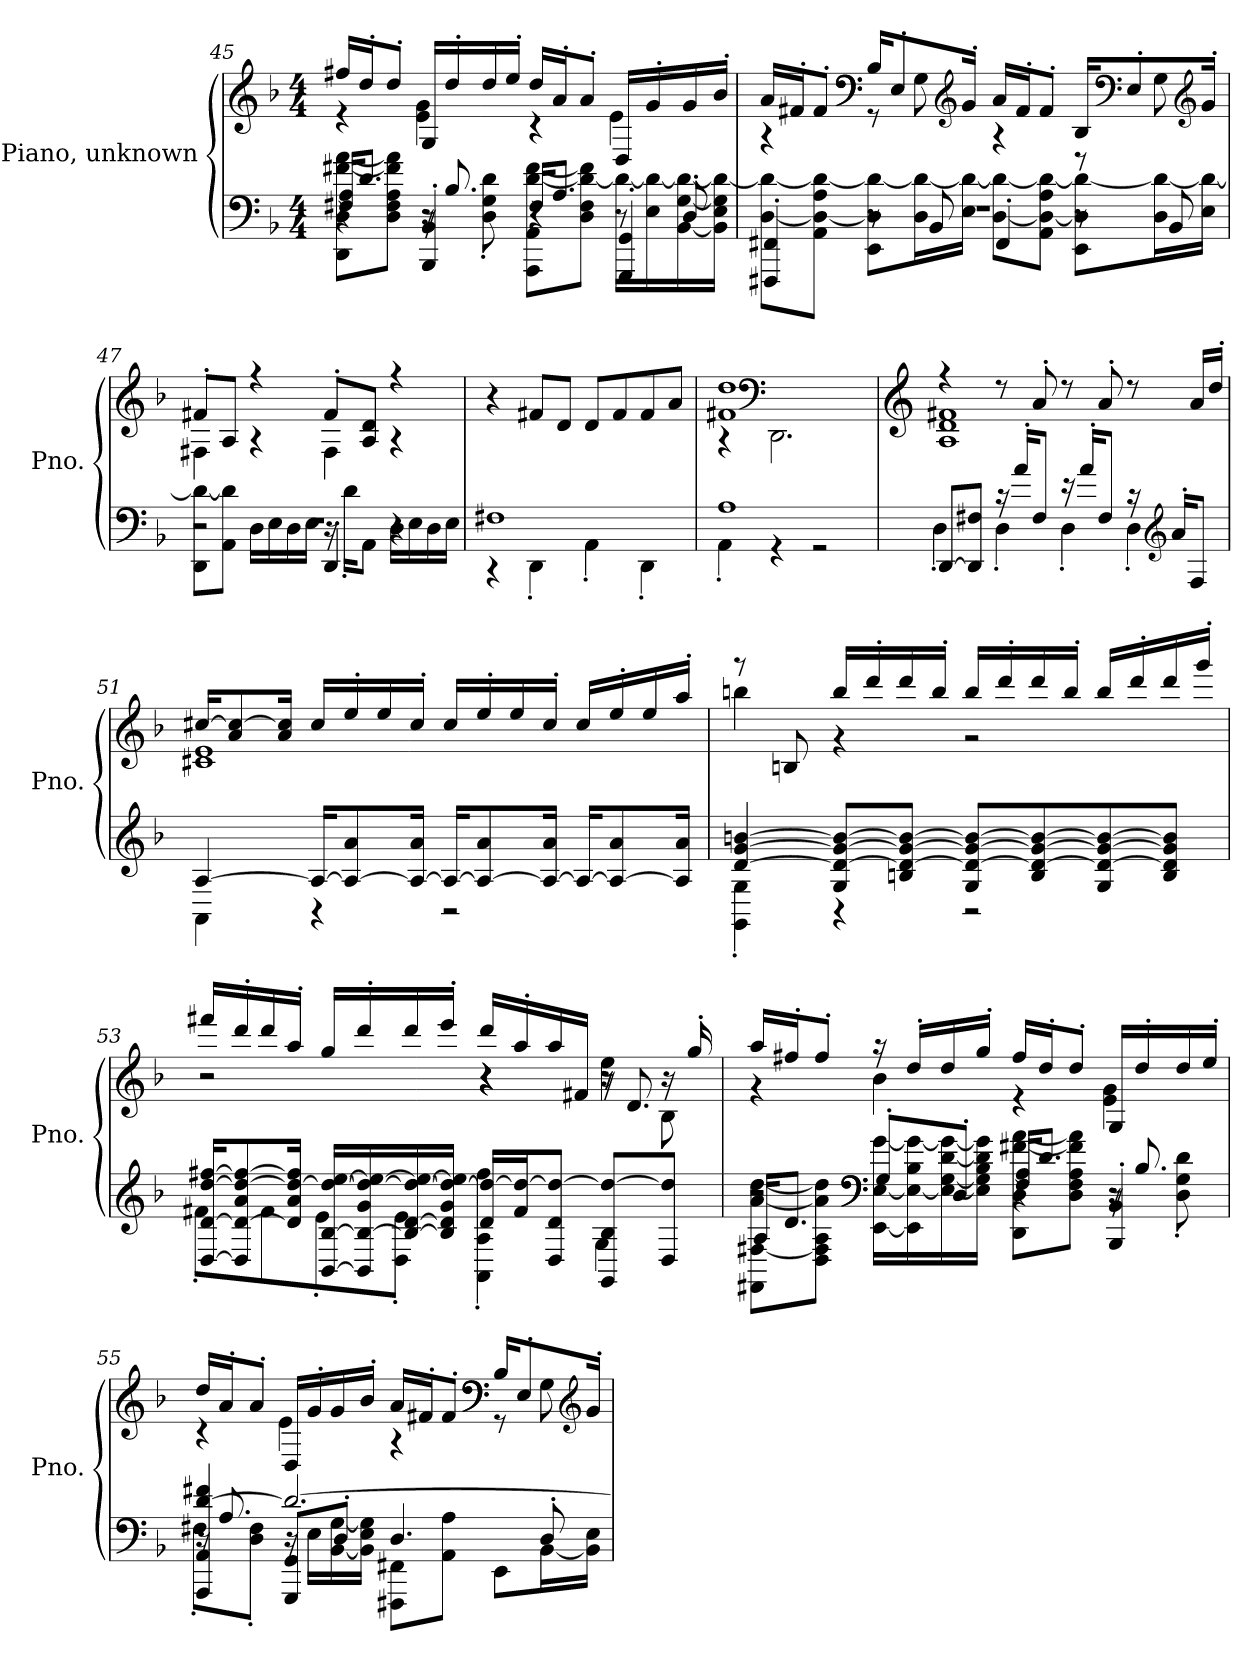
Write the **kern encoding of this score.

**kern	**kern
*part1	*part1
*staff2	*staff1
*I"Piano, unknown	*
*I'Pno.	*
!!LO:PB:g=z
*clefF4	*clefG2
*k[b-]	*k[b-]
*M4/4	*M4/4
=45	=45
*^	*^
*	*^	*	*
4r	8DD\ 8D\ [8f#X\ [8a\L	16F#X/ 16A/KL	16ff#X/LL	4r
.	.	8.d/J	16dd'/J	.
.	8D\ 8F#\ 8A\ 8f#\] 8a\]J	.	8dd'/J	.
16r	8r	4BBB-/' 4BB-/'	16G/LL	4e\ 4g\
8.B-/	.	.	16dd'/	.
.	8D\' 8G\' 8d\'	.	16dd/	.
.	.	.	16ee'/JJ	.
16F#/KL	8AAA\ 8AA\ [8d\ [8f#\L	4r	16dd/LL	4r
8.A/J	.	.	16a'/J	.
.	8D\ 8F#\ 8d\_ 8f#\]J	.	8a'/J	.
8r	16d\LL_	4GGG/' 4GG/'	16D/LL	4e\
.	16E\ 16d\_	.	16g'/	.
8D'/	[16BB-\ [16G\ 16d\_	.	16g/	.
.	16BB-\] 16E\ 16G\] 16d\_JJ	.	16b-'/JJ	.
=46	=46	=46	=46	=46
1r	[8D\ 8d\_L	4FFF#X/' 4FF#X/'	16a/LL	4r
.	.	.	16f#X'/J	.
.	8AA\ 8D\_ 8A\ 8d\_J	.	8f#'/J	.
*	*	*	*clefF4	*
.	8EE\ 8D\] 8d\_L	8r	16B-/KL	8r
.	.	.	8E'/	.
.	16D\ 16d\_L	8BB-/	.	8G\
*	*	*	*clefG2	*
.	16E\ 16d\_JJ	.	16g'/Jk	.
.	[8D\ 8d\_L	4FF#'/	16a/LL	4r
.	.	.	16f#'/J	.
.	8AA\ 8D\_ 8A\ 8d\_J	.	8f#'/J	.
.	8EE\ 8D\] 8d\_L	8r	16B-/KL	8r
*	*	*	*clefF4	*
.	.	.	8E'/	.
.	16D\ 16d\_L	8BB-/	.	8G\
*	*	*	*clefG2	*
.	16E\ 16d\_JJ	.	16g'/Jk	.
!!LO:LB:g=z	!!
=47	=47	=47	=47	=47
1r	8DD\ 8d\_L	2r	8f#X'/L	4F#X\
.	8AA\ 8d\]J	.	8A/J	.
.	16D\LL	.	4r	4r
.	16E\	.	.	.
.	16D\	.	.	.
.	16E\JJ	.	.	.
.	16r	4DD'/	8f#'/L	4F#\
.	16d'\KL	.	.	.
.	8AA\J	.	8A/ 8d/J	.
.	16D\LL	4r	4r	4r
.	16E\	.	.	.
.	16D\	.	.	.
.	16E\JJ	.	.	.
*	*v	*v	*	*
*	*	*v	*v
=48	=48	=48
1F#X	4r	4r
.	4DD'\	8f#X/L
.	.	8d/J
.	4AA'\	8d/L
.	.	8f#/
.	4DD'\	8f#/
.	.	8a/J
=49	=49	=49
*	*	*^
1A	4AA'\	1f#X 1dd	4r
*	*	*clefF4	*
.	4r	.	2.DD\
.	2r	.	.
!!LO:LB:g=z	!!
=50	=50	=50	=50
*	*	*clefG2	*
[8DD/L	4D'\	4r	1A 1d 1f#X
8DD/] 8F#X/J	.	.	.
16r	4D'\	8r	.
16a'/KL	.	.	.
8F#/J	.	8a'/	.
16r	4D'\	8r	.
16a'/KL	.	.	.
8F#/J	.	8a'/	.
16r	4D'\	8r	.
*clefG2	*	*	*
16a'/KL	.	.	.
8F#/J	.	16a/LL	.
.	.	16dd'/JJ	.
=51	=51	=51	=51
[4A/	4AA\	[16cc#X/KL	1c#X 1e
.	.	8a/ 8cc#/_	.
.	.	16a/ 16cc#/]Jk	.
16A/KL_	4r	16cc#/LL	.
8A/_ 8a/	.	16ee'/	.
.	.	16ee/	.
16A/_ 16a/Jk	.	16cc#'/JJ	.
16A/KL_	2r	16cc#/LL	.
8A/_ 8a/	.	16ee'/	.
.	.	16ee/	.
16A/_ 16a/Jk	.	16cc#'/JJ	.
16A/KL_	.	16cc#/LL	.
8A/_ 8a/	.	16ee'/	.
.	.	16ee/	.
16A/] 16a/Jk	.	16aa'/JJ	.
!!LO:LB:g=z	!!
=52	=52	=52	=52
[4d/ [4g/ [4bn/	4GG\' 4G\'	8r	4bbn\
.	.	8Bn/	.
8G/ 8d/_ 8g/_ 8b/_L	4r	16bb/LL	4r
.	.	16ddd'/	.
8Bn/ 8d/_ 8g/_ 8b/_J	.	16ddd/	.
.	.	16bb'/JJ	.
8G/ 8d/_ 8g/_ 8b/_L	2r	16bb/LL	2r
.	.	16ddd'/	.
8B/ 8d/_ 8g/_ 8b/_	.	16ddd/	.
.	.	16bb'/JJ	.
8G/ 8d/_ 8g/_ 8b/_	.	16bb/LL	.
.	.	16ddd'/	.
8B/ 8d/] 8g/] 8b/]J	.	16ddd/	.
.	.	16ggg'/JJ	.
!!LO:LB:g=z
=53	=53	=53	=53
*	*	*^	*^
[16D/ [16d/ [16dd/ [16ff#X/KL	8f#X'\L	16fff#X/LL	2r	2r	2r
8D/] 8d/_ 8a/ 8dd/_ 8ff#/_	.	16ddd'/	.	.	.
.	8f#\	16ddd/	.	.	.
16d/] 16a/ 16dd/_ 16ff#/]Jk	.	16aa'/JJ	.	.	.
[16BB-/ [16B-/ 16dd/_ [16ee/LL	8e'\	16gg/LL	.	.	.
16BB-/] 16B-/_ 16g/ 16dd/_ 16ee/_	.	16ddd'/	.	.	.
16B-/_ [16d/ 16dd/_ 16ee/_	8D\' 8e\'J	16ddd/	.	.	.
16B-/] 16d/] 16g/ 16dd/_ 16ee/]JJ	.	16eee'/JJ	.	.	.
16d/ 16dd/_LL	4AA\' 4A\' 4ff#\'	16ddd/LL	4r	4r	4r
16f#/ 16dd/_J	.	16aa'/	.	.	.
8D/ 8d/ 8dd/_J	.	16aa/	.	.	.
.	.	16f#X/JJ	.	.	.
8GG/ 8B-/ 8dd/_L	4G\	8r	4ee\	16r	8r
.	.	.	.	8.d/	.
8D/ 8dd/]J	.	16r	.	.	8B-\
.	.	16gg'/	.	.	.
*	*	*	*v	*v	*v
!!LO:LB:g=z
=54	=54	=54	=54
*	*^	*	*
2r	8FF#X\ [8F#X\ [8a\ [8dd\L	16A/KL	16aa/LL	4r
.	.	8.d/J	16ff#X'/J	.
.	8D\ 8F#\] 8A\ 8a\] 8dd\]J	.	8ff#'/J	.
*clefF4	*	*	*	*
.	[16EE\ [16E\ [16g\LL	8G'/L	16r	4b-\
.	16EE\] 16E\_ 16B-\ 16g\_	.	16dd'/LL	.
.	16E\_ [16G\ [16d\ 16g\_	8D'/J	16dd/	.
.	16E\] 16G\] 16B-\ 16d\] 16g\]JJ	.	16gg'/JJ	.
4r	8DD\ 8D\ [8f#X\ [8a\L	16F#/ 16A/KL	16ff#/LL	4r
.	.	8.d/J	16dd'/J	.
.	8D\ 8F#\ 8A\ 8f#\] 8a\]J	.	8dd'/J	.
16r	8r	4BBB-/' 4BB-/'	16G/LL	4e\ 4g\
8.B-/	.	.	16dd'/	.
.	8D\' 8G\' 8d\'	.	16dd/	.
.	.	.	16ee'/JJ	.
!!LO:PB:g=z	!!
=55	=55	=55	=55	=55
4AAA/ 4AA/ [4d/ 4f#X/	8F#X'\L	16r	16dd/LL	4r
.	.	8.A/	16a'/J	.
.	8D\' 8F#\'J	.	8a'/J	.
2.d/_	16r	8GGG/ 8GG/L	16D/LL	4e\
.	16E\LL	.	16g'/	.
.	[16BB-\ [16G\	8D'/J	16g/	.
.	16BB-\] 16E\ 16G\]JJ	.	16b-'/JJ	.
.	8FFF#X\ 8FF#X\L	4.D/	16a/LL	4r
.	.	.	16f#X'/J	.
.	8AA\ 8A\J	.	8f#'/J	.
*	*	*	*clefF4	*
.	8EE\L	.	16B-/KL	8r
.	.	.	8E'/	.
.	[16BB-\L	8D'/	.	8G\
*	*	*	*clefG2	*
.	16BB-\] 16E\JJ	.	16g'/Jk	.
*v	*v	*v	*	*
*	*v	*v
=	=
*-	*-
